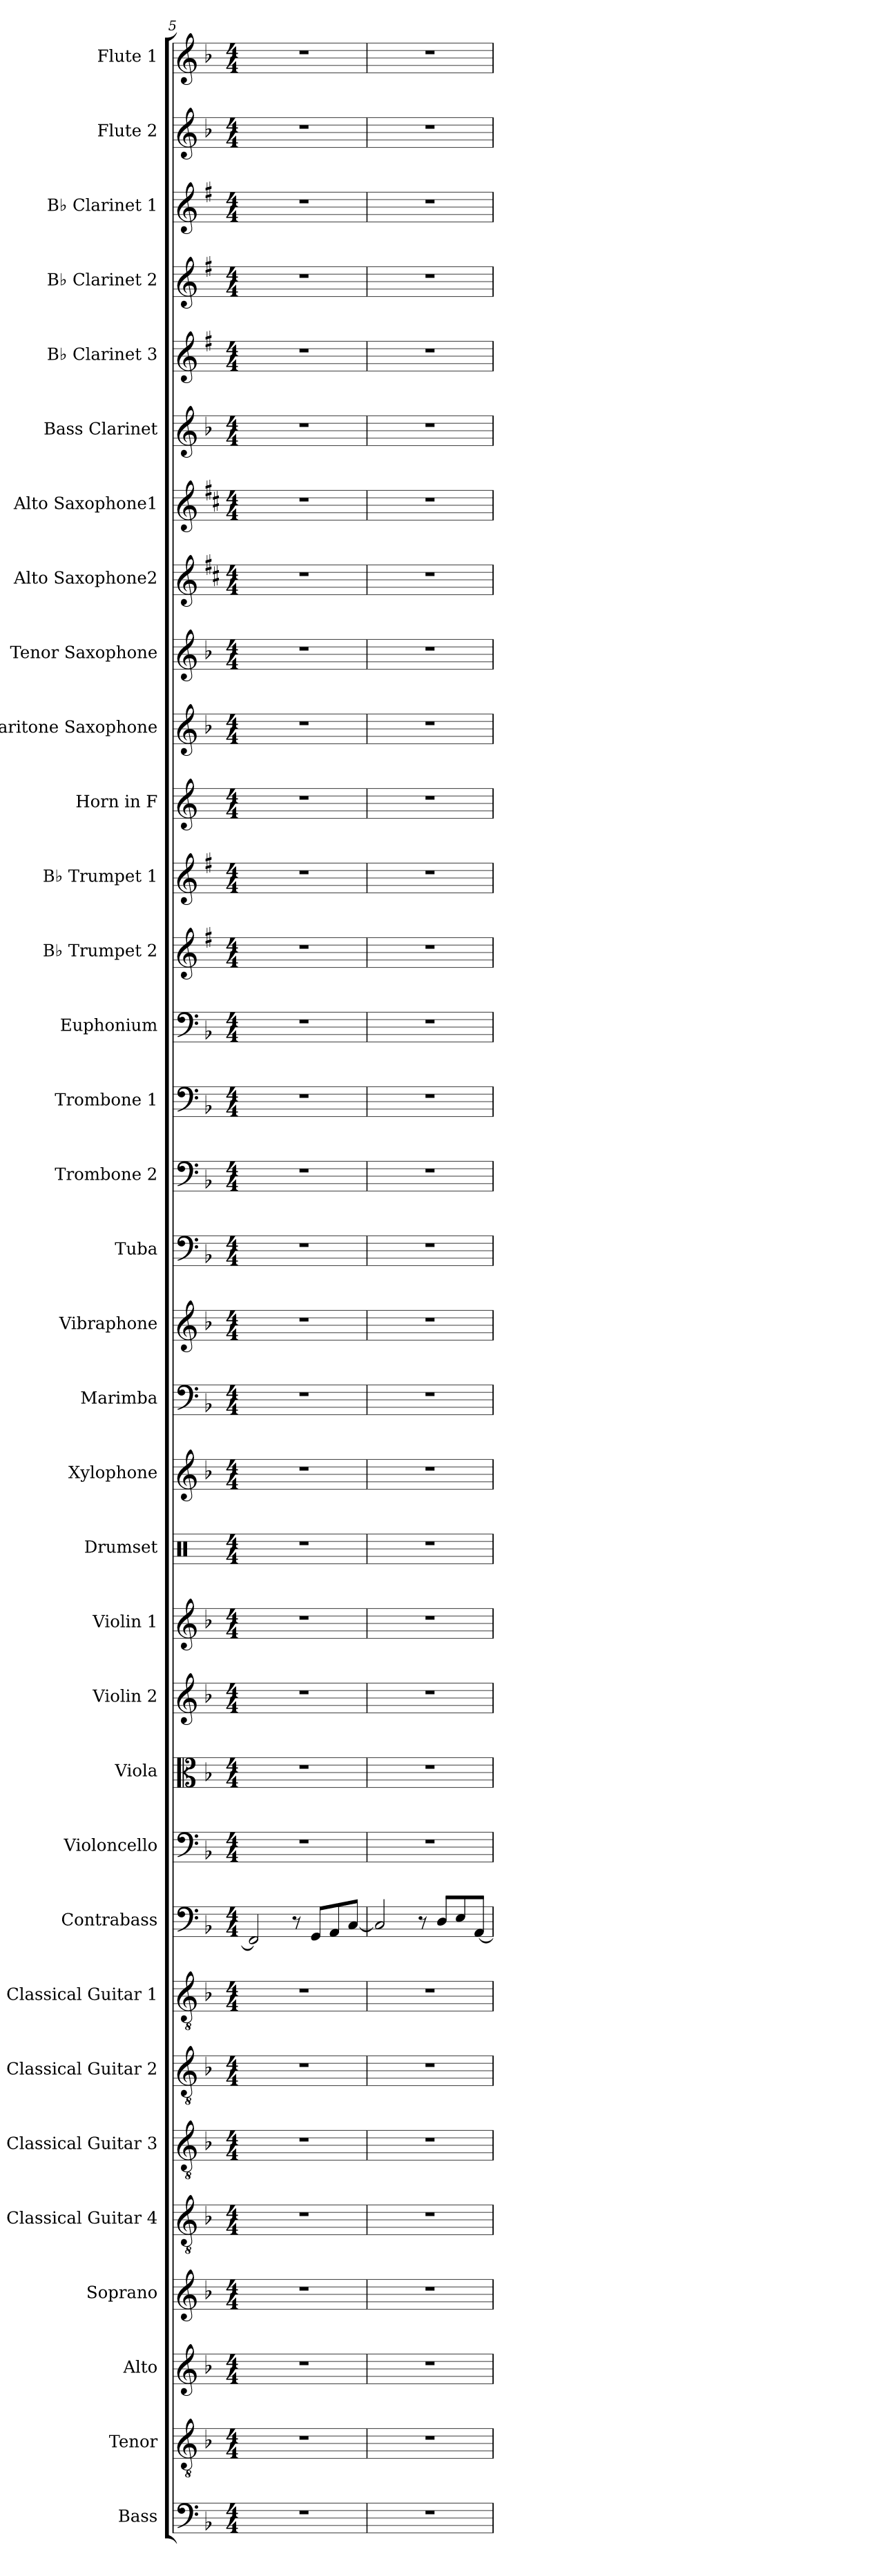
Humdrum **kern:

**kern	**kern	**kern	**kern	**kern	**kern	**kern	**kern	**kern	**kern	**kern	**kern	**kern	**kern	**kern	**kern	**kern	**kern	**kern	**kern	**kern	**kern	**kern	**kern	**kern	**kern	**kern	**kern	**kern	**kern	**kern	**kern	**kern	**kern
*part34	*part33	*part32	*part31	*part30	*part29	*part28	*part27	*part26	*part25	*part24	*part23	*part22	*part21	*part20	*part19	*part18	*part17	*part16	*part15	*part14	*part13	*part12	*part11	*part10	*part9	*part8	*part7	*part6	*part5	*part4	*part3	*part2	*part1
*staff34	*staff33	*staff32	*staff31	*staff30	*staff29	*staff28	*staff27	*staff26	*staff25	*staff24	*staff23	*staff22	*staff21	*staff20	*staff19	*staff18	*staff17	*staff16	*staff15	*staff14	*staff13	*staff12	*staff11	*staff10	*staff9	*staff8	*staff7	*staff6	*staff5	*staff4	*staff3	*staff2	*staff1
*I"Bass	*I"Tenor	*I"Alto	*I"Soprano	*I"Classical Guitar 4	*I"Classical Guitar 3	*I"Classical Guitar 2	*I"Classical Guitar 1	*I"Contrabass	*I"Violoncello	*I"Viola	*I"Violin 2	*I"Violin 1	*I"Drumset	*I"Xylophone	*I"Marimba	*I"Vibraphone	*I"Tuba	*I"Trombone 2	*I"Trombone 1	*I"Euphonium	*I"B♭ Trumpet 2	*I"B♭ Trumpet 1	*I"Horn in F	*I"Baritone Saxophone	*I"Tenor Saxophone	*I"Alto Saxophone2	*I"Alto Saxophone1	*I"Bass Clarinet	*I"B♭ Clarinet 3	*I"B♭ Clarinet 2	*I"B♭ Clarinet 1	*I"Flute 2	*I"Flute 1
*I'B.	*I'T.	*I'A.	*I'S.	*I'Guit.	*I'Guit.	*I'Guit.	*I'Guit.	*I'Cb.	*I'Vc.	*I'Vla.	*I'Vln. 2	*I'Vln. 1	*I'Drs.	*I'Xyl.	*I'Mrm.	*I'Vib.	*I'Tba.	*I'Tbn. 2	*I'Tbn. 1	*I'Euph.	*I'B♭ Tpt. 2	*I'B♭ Tpt. 1	*	*I'Bar. Sax.	*I'T. Sax.	*I'A. Sax.	*I'A. Sax.	*I'B. Cl.	*I'B♭ Cl. 3	*I'B♭ Cl. 2	*I'B♭ Cl. 1	*I'Fl. 2	*I'Fl. 1
*clefF4	*clefGv2	*clefG2	*clefG2	*clefGv2	*clefGv2	*clefGv2	*clefGv2	*clefF4	*clefF4	*clefC3	*clefG2	*clefG2	*clefX	*clefG2	*clefF4	*clefG2	*clefF4	*clefF4	*clefF4	*clefF4	*clefG2	*clefG2	*clefG2	*clefG2	*clefG2	*clefG2	*clefG2	*clefG2	*clefG2	*clefG2	*clefG2	*clefG2	*clefG2
*	*	*	*	*	*	*	*	*ITrd7c12	*	*	*	*	*	*ITrd-7c-12	*	*	*	*	*	*	*ITrd1c2	*ITrd1c2	*ITrd4c7	*ITrd12c21	*ITrd8c14	*ITrd5c9	*ITrd5c9	*ITrd8c14	*ITrd1c2	*ITrd1c2	*ITrd1c2	*	*
*k[b-]	*k[b-]	*k[b-]	*k[b-]	*k[b-]	*k[b-]	*k[b-]	*k[b-]	*k[b-]	*k[b-]	*k[b-]	*k[b-]	*k[b-]	*k[]	*k[b-]	*k[b-]	*k[b-]	*k[b-]	*k[b-]	*k[b-]	*k[b-]	*k[b-]	*k[b-]	*k[b-]	*k[b-]	*k[b-]	*k[b-]	*k[b-]	*k[b-]	*k[b-]	*k[b-]	*k[b-]	*k[b-]	*k[b-]
*M4/4	*M4/4	*M4/4	*M4/4	*M4/4	*M4/4	*M4/4	*M4/4	*M4/4	*M4/4	*M4/4	*M4/4	*M4/4	*M4/4	*M4/4	*M4/4	*M4/4	*M4/4	*M4/4	*M4/4	*M4/4	*M4/4	*M4/4	*M4/4	*M4/4	*M4/4	*M4/4	*M4/4	*M4/4	*M4/4	*M4/4	*M4/4	*M4/4	*M4/4
=5	=5	=5	=5	=5	=5	=5	=5	=5	=5	=5	=5	=5	=5	=5	=5	=5	=5	=5	=5	=5	=5	=5	=5	=5	=5	=5	=5	=5	=5	=5	=5	=5	=5
1r	1r	1r	1r	1r	1r	1r	1r	2FFF/]	1r	1r	1r	1r	1r	1r	1r	1r	1r	1r	1r	1r	1r	1r	1r	1r	1r	1r	1r	1r	1r	1r	1r	1r	1r
.	.	.	.	.	.	.	.	8r	.	.	.	.	.	.	.	.	.	.	.	.	.	.	.	.	.	.	.	.	.	.	.	.	.
.	.	.	.	.	.	.	.	8GGG/L	.	.	.	.	.	.	.	.	.	.	.	.	.	.	.	.	.	.	.	.	.	.	.	.	.
.	.	.	.	.	.	.	.	8AAA/	.	.	.	.	.	.	.	.	.	.	.	.	.	.	.	.	.	.	.	.	.	.	.	.	.
.	.	.	.	.	.	.	.	[8CC/J	.	.	.	.	.	.	.	.	.	.	.	.	.	.	.	.	.	.	.	.	.	.	.	.	.
=6	=6	=6	=6	=6	=6	=6	=6	=6	=6	=6	=6	=6	=6	=6	=6	=6	=6	=6	=6	=6	=6	=6	=6	=6	=6	=6	=6	=6	=6	=6	=6	=6	=6
1r	1r	1r	1r	1r	1r	1r	1r	2CC/]	1r	1r	1r	1r	1r	1r	1r	1r	1r	1r	1r	1r	1r	1r	1r	1r	1r	1r	1r	1r	1r	1r	1r	1r	1r
.	.	.	.	.	.	.	.	8r	.	.	.	.	.	.	.	.	.	.	.	.	.	.	.	.	.	.	.	.	.	.	.	.	.
.	.	.	.	.	.	.	.	8DD/L	.	.	.	.	.	.	.	.	.	.	.	.	.	.	.	.	.	.	.	.	.	.	.	.	.
.	.	.	.	.	.	.	.	8EE/	.	.	.	.	.	.	.	.	.	.	.	.	.	.	.	.	.	.	.	.	.	.	.	.	.
.	.	.	.	.	.	.	.	[8AAA/J	.	.	.	.	.	.	.	.	.	.	.	.	.	.	.	.	.	.	.	.	.	.	.	.	.
=	=	=	=	=	=	=	=	=	=	=	=	=	=	=	=	=	=	=	=	=	=	=	=	=	=	=	=	=	=	=	=	=	=
*-	*-	*-	*-	*-	*-	*-	*-	*-	*-	*-	*-	*-	*-	*-	*-	*-	*-	*-	*-	*-	*-	*-	*-	*-	*-	*-	*-	*-	*-	*-	*-	*-	*-
